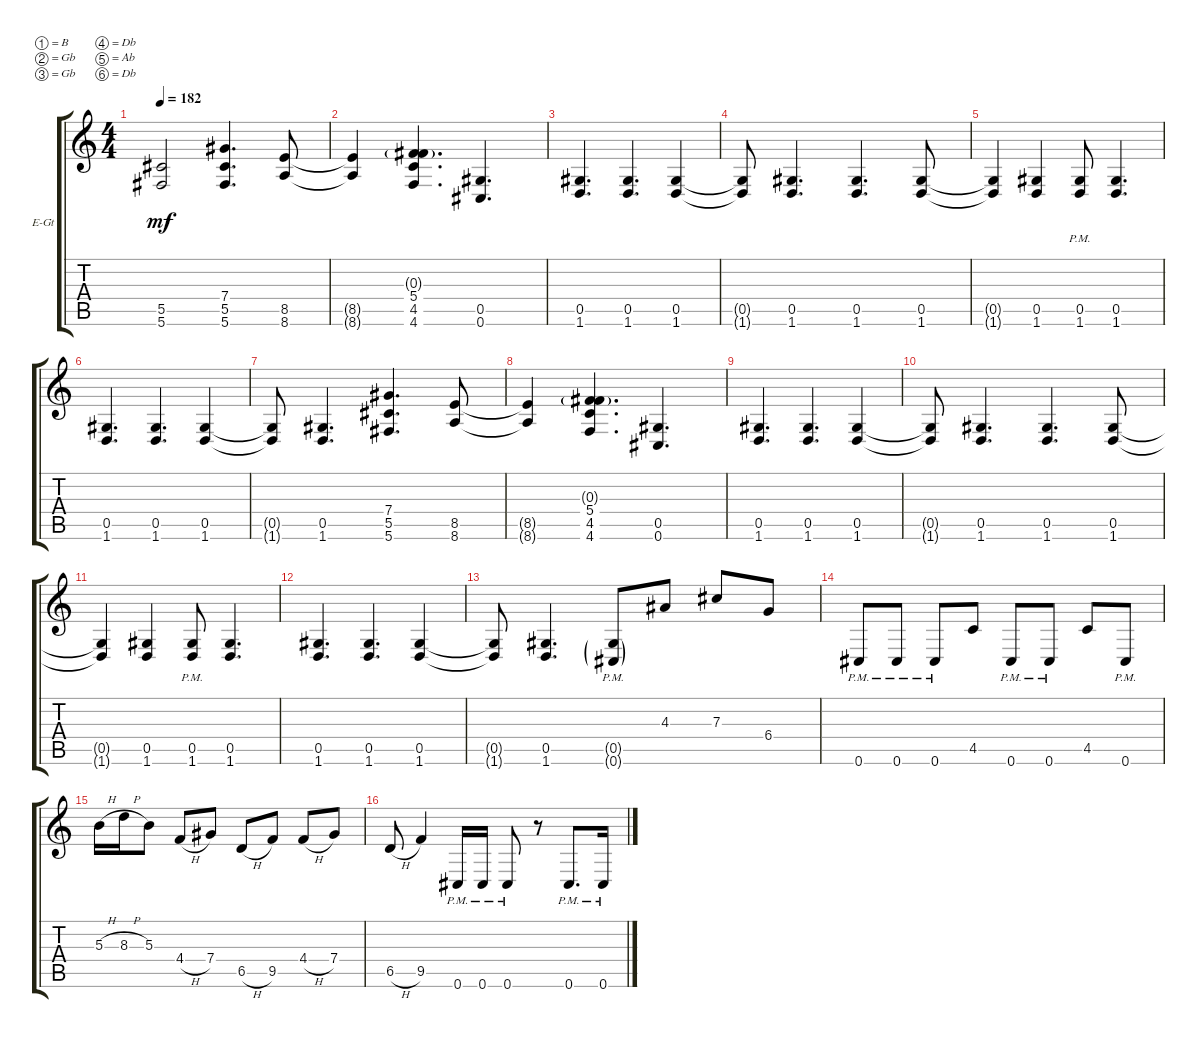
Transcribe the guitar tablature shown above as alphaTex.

\defaultSystemsLayout 4
\bracketExtendMode groupsimilarinstruments
\firstSystemTrackNameOrientation horizontal
\otherSystemsTrackNameOrientation horizontal
\track ("Electric Guitar" "E-Gt") {instrument electricguitarclean}
\staff {score tabs}
\tuning (B3 Gb3 Gb3 Db3 Ab2 Db2)
\ts (4 4)
\tempo 182
\clef g2
\ks c
(5.5{t} 5.6{t}).2{dy mf} (5.6 5.5 7.4).4{d} (8.5 8.6).8 |
(8.6{t} 8.5{t}).4 (4.6 4.5 5.4 0.3{g}).4{d} (0.5 0.6).4{d} |
(1.6 0.5).4{d} (1.6 0.5).4{d} (1.6 0.5).4 |
(0.5{t} 1.6{t}).8 (1.6 0.5).4{d} (1.6 0.5).4{d} (1.6 0.5).8 |
(0.5{t} 1.6{t}).4 (1.6 0.5).4 (1.6{pm} 0.5{pm}).8 (1.6 0.5).4{d} |
(1.6 0.5).4{d} (1.6 0.5).4{d} (1.6 0.5).4 |
(0.5{t} 1.6{t}).8 (1.6 0.5).4{d} (5.6 5.5 7.4).4{d} (8.5 8.6).8 |
(8.6{t} 8.5{t}).4 (4.6 4.5 5.4 0.3{g}).4{d} (0.5 0.6).4{d} |
(1.6 0.5).4{d} (1.6 0.5).4{d} (1.6 0.5).4 |
(0.5{t} 1.6{t}).8 (1.6 0.5).4{d} (1.6 0.5).4{d} (1.6 0.5).8 |
(0.5{t} 1.6{t}).4 (1.6 0.5).4 (1.6{pm} 0.5{pm}).8 (1.6 0.5).4{d} |
(1.6 0.5).4{d} (1.6 0.5).4{d} (1.6 0.5).4 |
(0.5{t} 1.6{t}).8 (1.6 0.5).4{d} (0.6{g pm} 0.5{g pm}).8 4.3.8 7.3.8 6.4.8 |
0.6{pm}.8 0.6{pm}.8 0.6{pm}.8 4.5.8 0.6{pm}.8 0.6{pm}.8 4.5.8 0.6{pm}.8 |
5.3{h}.16 8.3{h}.16 5.3.8 4.4{h}.8 7.4.8 6.5{h}.8 9.5.8 4.4{h}.8 7.4.8 |
6.5{h}.8 9.5.4 0.6{pm}.16 0.6{pm}.16 0.6{pm}.8 r.8 0.6{pm}.8{d} 0.6{pm}.16
